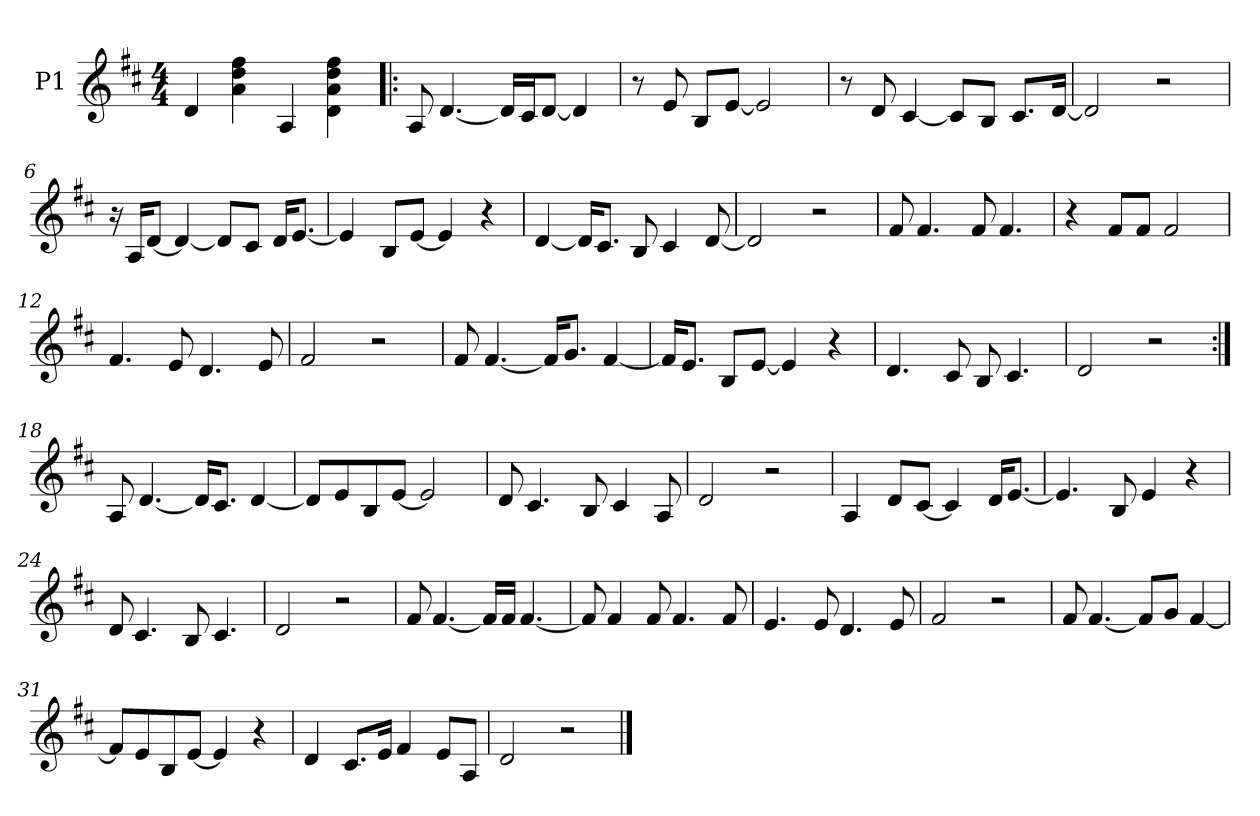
**kern
*part1
*staff1
*I"P1
*clefG2
*k[f#c#]
*D:
*M4/4
*MM74
=1
4d/
4a\ 4dd\ 4ff#\
4A/
4d\ 4a\ 4dd\ 4ff#\
=2!|:
8A/
[<4.d/
16d/LL]
16c#/J
[<8d/J
4d/]
=3
8r
8e/
8B/L
[<8e/J
2e/]
=4
8r
8d/
[<4c#/
8c#/L]
8B/J
8.c#/L
[<16d/Jk
=5
2d/]
2r
!!LO:LB:g=z
=6
16r
16A/KL
[<8d/J
4d/_
8d/L]
8c#/J
16d/KL
[<8.e/J
=7
4e/]
8B/L
[<8e/J
4e/]
4r
=8
[<4d/
16d/KL]
8.c#/J
8B/
4c#/
[<8d/
=9
2d/]
2r
=10
8f#/
4.f#/
8f#/
4.f#/
!!LO:LB:g=z
=11
4r
8f#/L
8f#/J
2f#/
=12
4.f#/
8e/
4.d/
8e/
=13
2f#/
2r
=14
8f#/
[<4.f#/
16f#/KL]
8.g/J
[<4f#/
=15
16f#/KL]
8.e/J
8B/L
[<8e/J
4e/]
4r
=16
4.d/
8c#/
8B/
4.c#/
!!LO:LB:g=z
=17
2d/
2r
=18:|!
8A/
[<4.d/
16d/KL]
8.c#/J
[<4d/
=19
8d/L]
8e/
8B/
[<8e/J
2e/]
=20
8d/
4.c#/
8B/
4c#/
8A/
=21
2d/
2r
!!LO:LB:g=z
=22
4A/
8d/L
[<8c#/J
4c#/]
16d/KL
[<8.e/J
=23
4.e/]
8B/
4e/
4r
=24
8d/
4.c#/
8B/
4.c#/
=25
2d/
2r
=26
8f#/
[<4.f#/
16f#/LL]
16f#/JJ
[<4.f#/
!!LO:LB:g=z
=27
8f#/]
4f#/
8f#/
4.f#/
8f#/
=28
4.e/
8e/
4.d/
8e/
=29
2f#/
2r
=30
8f#/
[<4.f#/
8f#/L]
8g/J
[<4f#/
!!LO:LB:g=z
=31
8f#/L]
8e/
8B/
[<8e/J
4e/]
4r
=32
4d/
8.c#/L
16e/Jk
4f#/
8e/L
8A/J
=33
2d/
2r
==
*-
